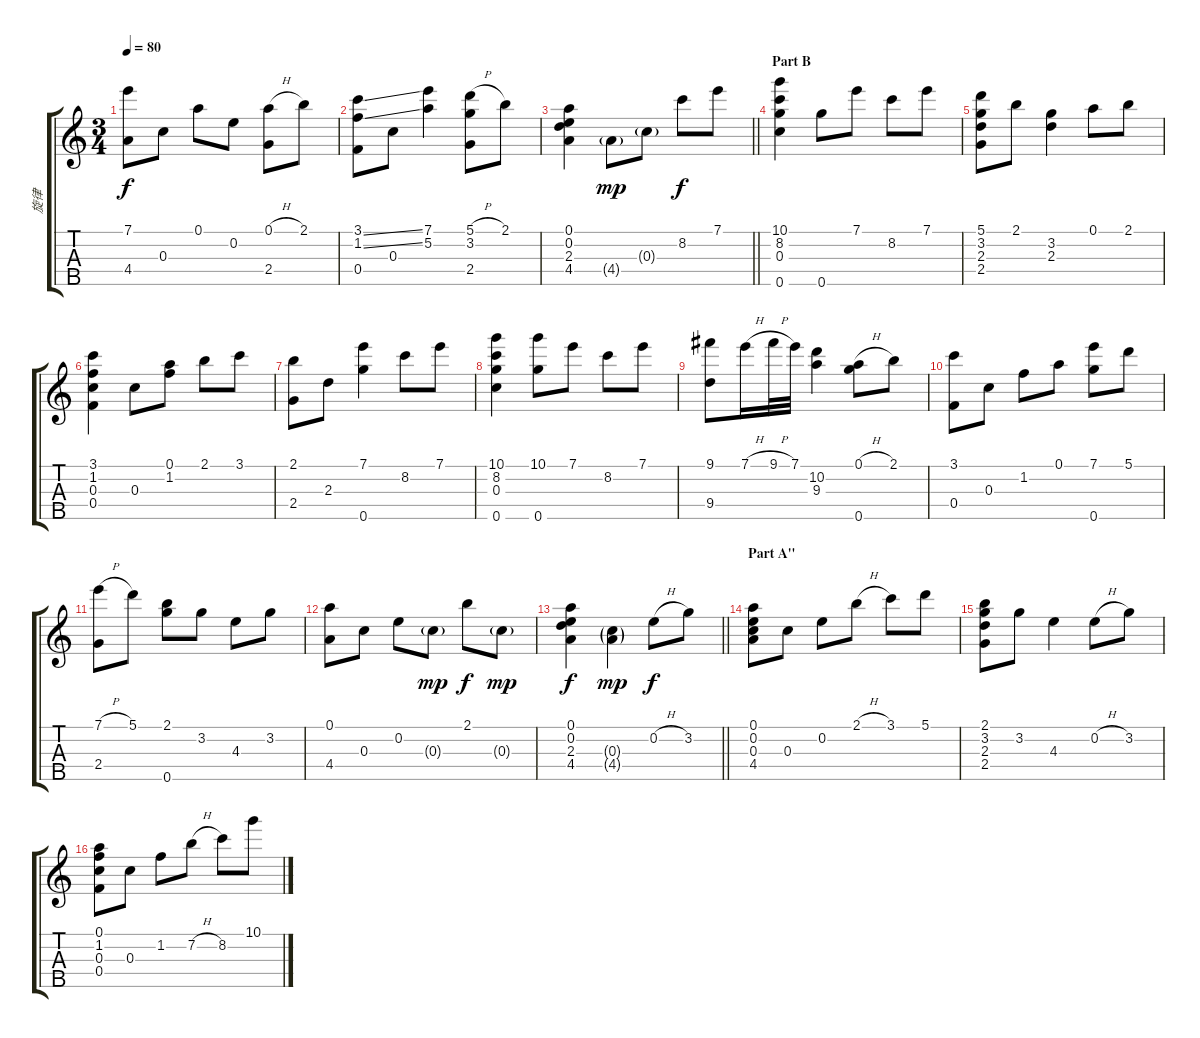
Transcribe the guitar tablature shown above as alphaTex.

\track ("旋律" "旋律") {instrument acousticguitarnylon}
\staff {score tabs}
\tuning (A4 E4 C4 F3 G4) {hide}
\ts (3 4)
\tempo 80
\clef g2
\ks c
(7.1 4.4).8{dy f} 0.3.8 0.1.8 0.2.8 (0.1{h} 2.4).8 2.1.8 |
(3.1{ss} 1.2{ss} 0.4).8 0.3.8 (7.1 5.2).4 (5.1{h} 3.2 2.4).8 2.1.8 |
\barLineRight lightlight
(0.1 0.2 2.3 4.4).4 4.4{g}.8{dy mp} 0.3{g}.8 8.2.8{dy f} 7.1.8 |
\section ("" "Part B")
(10.1 8.2 0.3 0.5).4 0.5.8 7.1.8 8.2.8 7.1.8 |
(5.1 3.2 2.3 2.4).8 2.1.8 (3.2 2.3).4 0.1.8 2.1.8 |
(3.1 1.2 0.3 0.4).4 0.3.8 (0.1 1.2).8 2.1.8 3.1.8 |
(2.1 2.4).8 2.3.8 (7.1 0.5).4 8.2.8 7.1.8 |
(10.1 8.2 0.3 0.5).4 (10.1 0.5).8 7.1.8 8.2.8 7.1.8 |
(9.1 9.4).8 7.1{h}.16 9.1{h}.32 7.1.32 (10.2 9.3).4 (0.1{h} 0.5).8 2.1.8 |
(3.1 0.4).8 0.3.8 1.2.8 0.1.8 (7.1 0.5).8 5.1.8 |
(7.1{h} 2.4).8 5.1.8 (2.1 0.5).8 3.2.8 4.3.8 3.2.8 |
(0.1 4.4).8 0.3.8 0.2.8 0.3{g}.8{dy mp} 2.1.8{dy f} 0.3{g}.8{dy mp} |
\barLineRight lightlight
(0.1 0.2 2.3 4.4).4{dy f} (0.3{g} 4.4{g}).4{dy mp} 0.2{h}.8{dy f} 3.2.8 |
\section ("" "Part A''")
(0.1 0.2 0.3 4.4).8 0.3.8 0.2.8 2.1{h}.8 3.1.8 5.1.8 |
(2.1 3.2 2.3 2.4).8 3.2.8 4.3.4 0.2{h}.8 3.2.8 |
(0.1 1.2 0.3 0.4).8 0.3.8 1.2.8 7.2{h}.8 8.2.8 10.1.8
